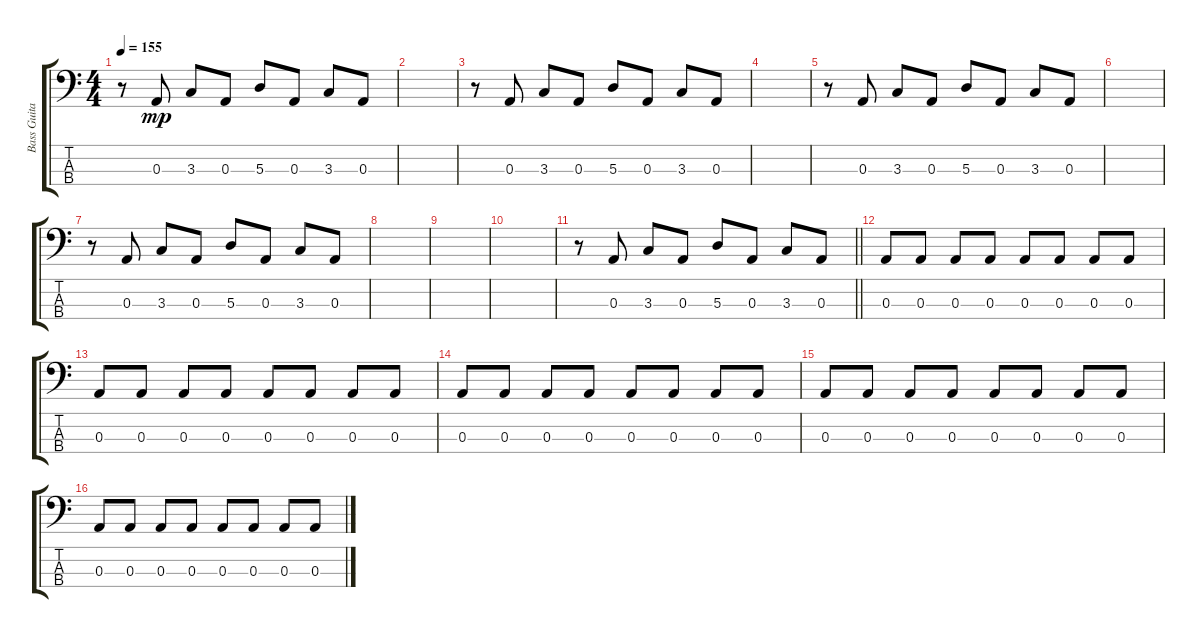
\track ("Bass Guitar" "Bass Guita") {instrument electricbassfinger}
\staff {score tabs}
\tuning (G2 D2 A1 E1) {hide}
\ts (4 4)
\tempo 155
\clef f4
\ks c
r.8{dy mp} 0.3.8 3.3.8 0.3.8 5.3.8 0.3.8 3.3.8 0.3.8 |
|
r.8 0.3.8 3.3.8 0.3.8 5.3.8 0.3.8 3.3.8 0.3.8 |
|
r.8 0.3.8 3.3.8 0.3.8 5.3.8 0.3.8 3.3.8 0.3.8 |
|
r.8 0.3.8 3.3.8 0.3.8 5.3.8 0.3.8 3.3.8 0.3.8 |
|
|
|
\barLineRight lightlight
r.8 0.3.8 3.3.8 0.3.8 5.3.8 0.3.8 3.3.8 0.3.8 |
0.3.8 0.3.8 0.3.8 0.3.8 0.3.8 0.3.8 0.3.8 0.3.8 |
0.3.8 0.3.8 0.3.8 0.3.8 0.3.8 0.3.8 0.3.8 0.3.8 |
0.3.8 0.3.8 0.3.8 0.3.8 0.3.8 0.3.8 0.3.8 0.3.8 |
0.3.8 0.3.8 0.3.8 0.3.8 0.3.8 0.3.8 0.3.8 0.3.8 |
0.3.8 0.3.8 0.3.8 0.3.8 0.3.8 0.3.8 0.3.8 0.3.8
